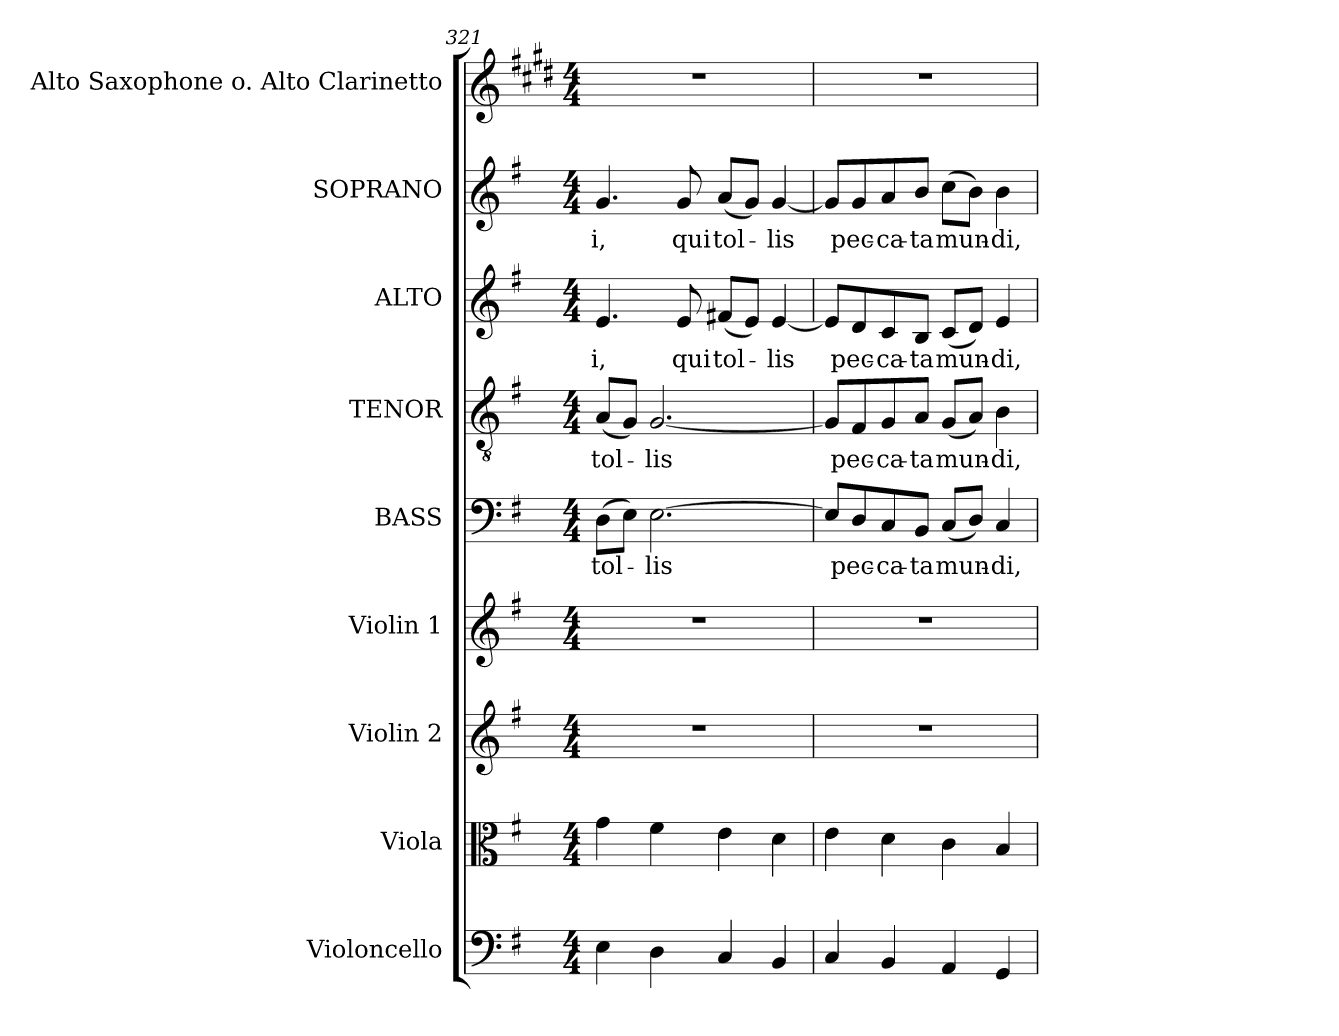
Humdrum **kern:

**kern	**kern	**kern	**kern	**kern	**text	**kern	**text	**kern	**text	**kern	**text	**kern
*part9	*part8	*part7	*part6	*part5	*part5	*part4	*part4	*part3	*part3	*part2	*part2	*part1
*staff9	*staff8	*staff7	*staff6	*staff5	*staff5	*staff4	*staff4	*staff3	*staff3	*staff2	*staff2	*staff1
*I"Violoncello	*I"Viola	*I"Violin 2	*I"Violin 1	*I"BASS	*	*I"TENOR	*	*I"ALTO	*	*I"SOPRANO	*	*I"Alto Saxophone o. Alto Clarinetto
*I'Vc.	*I'Vla.	*I'Vln. 2	*I'Vln. 1	*I'B.	*	*I'T.	*	*I'A.	*	*I'S.	*	*I'Alto Sax. o. Alto Clar.
!!LO:LB:g=z
*clefF4	*clefC3	*clefG2	*clefG2	*clefF4	*	*clefGv2	*	*clefG2	*	*clefG2	*	*clefG2
*	*	*	*	*	*	*ITrd7c12	*	*	*	*	*	*ITrd5c9
*k[f#]	*k[f#]	*k[f#]	*k[f#]	*k[f#]	*	*k[f#]	*	*k[f#]	*	*k[f#]	*	*k[f#]
*G:	*G:	*G:	*G:	*G:	*	*G:	*	*G:	*	*G:	*	*G:
*M4/4	*M4/4	*M4/4	*M4/4	*M4/4	*	*M4/4	*	*M4/4	*	*M4/4	*	*M4/4
=321	=321	=321	=321	=321	=321	=321	=321	=321	=321	=321	=321	=321
!	!	!	!	!	!LO:LY:b:color=#000000	!	!	!	!	!	!	!
!	!	!	!	!	!	!	!LO:LY:b:color=#000000	!	!	!	!	!
!	!	!	!	!	!	!	!	!	!LO:LY:b:color=#000000	!	!	!
!	!	!	!	!	!	!	!	!	!	!	!LO:LY:b:color=#000000	!
4Ei\	4gi\	1r	1r	(8Di\L	tol-	(8AAi/L	tol-	4.ei/	-i,	4.gi/	-i,	1r
.	.	.	.	8Ei\J)	.	8GGi/J)	.	.	.	.	.	.
!	!	!	!	!	!LO:LY:b:color=#000000	!	!	!	!	!	!	!
!	!	!	!	!	!	!	!LO:LY:b:color=#000000	!	!	!	!	!
4Di\	4f#i\	.	.	[>2.Ei\	-lis	[<2.GGi/	-lis	.	.	.	.	.
!	!	!	!	!	!	!	!	!	!LO:LY:b:color=#000000	!	!	!
!	!	!	!	!	!	!	!	!	!	!	!LO:LY:b:color=#000000	!
.	.	.	.	.	.	.	.	8ei/	qui	8gi/	qui	.
!	!	!	!	!	!	!	!	!	!LO:LY:b:color=#000000	!	!	!
!	!	!	!	!	!	!	!	!	!	!	!LO:LY:b:color=#000000	!
4Ci/	4ei\	.	.	.	.	.	.	(8f#Xi/L	tol-	(8ai/L	tol-	.
.	.	.	.	.	.	.	.	8ei/J)	.	8gi/J)	.	.
!	!	!	!	!	!	!	!	!	!LO:LY:b:color=#000000	!	!	!
!	!	!	!	!	!	!	!	!	!	!	!LO:LY:b:color=#000000	!
4BBi/	4di\	.	.	.	.	.	.	[<4ei/	-lis	[<4gi/	-lis	.
=322	=322	=322	=322	=322	=322	=322	=322	=322	=322	=322	=322	=322
4Ci/	4ei\	1r	1r	8Ei/L]	.	8GGi/L]	.	8ei/L]	.	8gi/L]	.	1r
!	!	!	!	!	!LO:LY:b:color=#000000	!	!	!	!	!	!	!
!	!	!	!	!	!	!	!LO:LY:b:color=#000000	!	!	!	!	!
!	!	!	!	!	!	!	!	!	!LO:LY:b:color=#000000	!	!	!
!	!	!	!	!	!	!	!	!	!	!	!LO:LY:b:color=#000000	!
.	.	.	.	8Di/	pec-	8FF#i/	pec-	8di/	pec-	8gi/	pec-	.
!	!	!	!	!	!LO:LY:b:color=#000000	!	!	!	!	!	!	!
!	!	!	!	!	!	!	!LO:LY:b:color=#000000	!	!	!	!	!
!	!	!	!	!	!	!	!	!	!LO:LY:b:color=#000000	!	!	!
!	!	!	!	!	!	!	!	!	!	!	!LO:LY:b:color=#000000	!
4BBi/	4di\	.	.	8Ci/	-ca-	8GGi/	-ca-	8ci/	-ca-	8ai/	-ca-	.
!	!	!	!	!	!LO:LY:b:color=#000000	!	!	!	!	!	!	!
!	!	!	!	!	!	!	!LO:LY:b:color=#000000	!	!	!	!	!
!	!	!	!	!	!	!	!	!	!LO:LY:b:color=#000000	!	!	!
!	!	!	!	!	!	!	!	!	!	!	!LO:LY:b:color=#000000	!
.	.	.	.	8BBi/J	-ta	8AAi/J	-ta	8Bi/J	-ta	8bi/J	-ta	.
!	!	!	!	!	!LO:LY:b:color=#000000	!	!	!	!	!	!	!
!	!	!	!	!	!	!	!LO:LY:b:color=#000000	!	!	!	!	!
!	!	!	!	!	!	!	!	!	!LO:LY:b:color=#000000	!	!	!
!	!	!	!	!	!	!	!	!	!	!	!LO:LY:b:color=#000000	!
4AAi/	4ci\	.	.	(8Ci/L	mun-	(8GGi/L	mun-	(8ci/L	mun-	(8cci\L	mun-	.
.	.	.	.	8Di/J)	.	8AAi/J)	.	8di/J)	.	8bi\J)	.	.
!	!	!	!	!	!LO:LY:b:color=#000000	!	!	!	!	!	!	!
!	!	!	!	!	!	!	!LO:LY:b:color=#000000	!	!	!	!	!
!	!	!	!	!	!	!	!	!	!LO:LY:b:color=#000000	!	!	!
!	!	!	!	!	!	!	!	!	!	!	!LO:LY:b:color=#000000	!
4GGi/	4Bi/	.	.	4Ci/	-di,	4BBi\	-di,	4ei/	-di,	4bi\	-di,	.
=	=	=	=	=	=	=	=	=	=	=	=	=
*-	*-	*-	*-	*-	*-	*-	*-	*-	*-	*-	*-	*-
